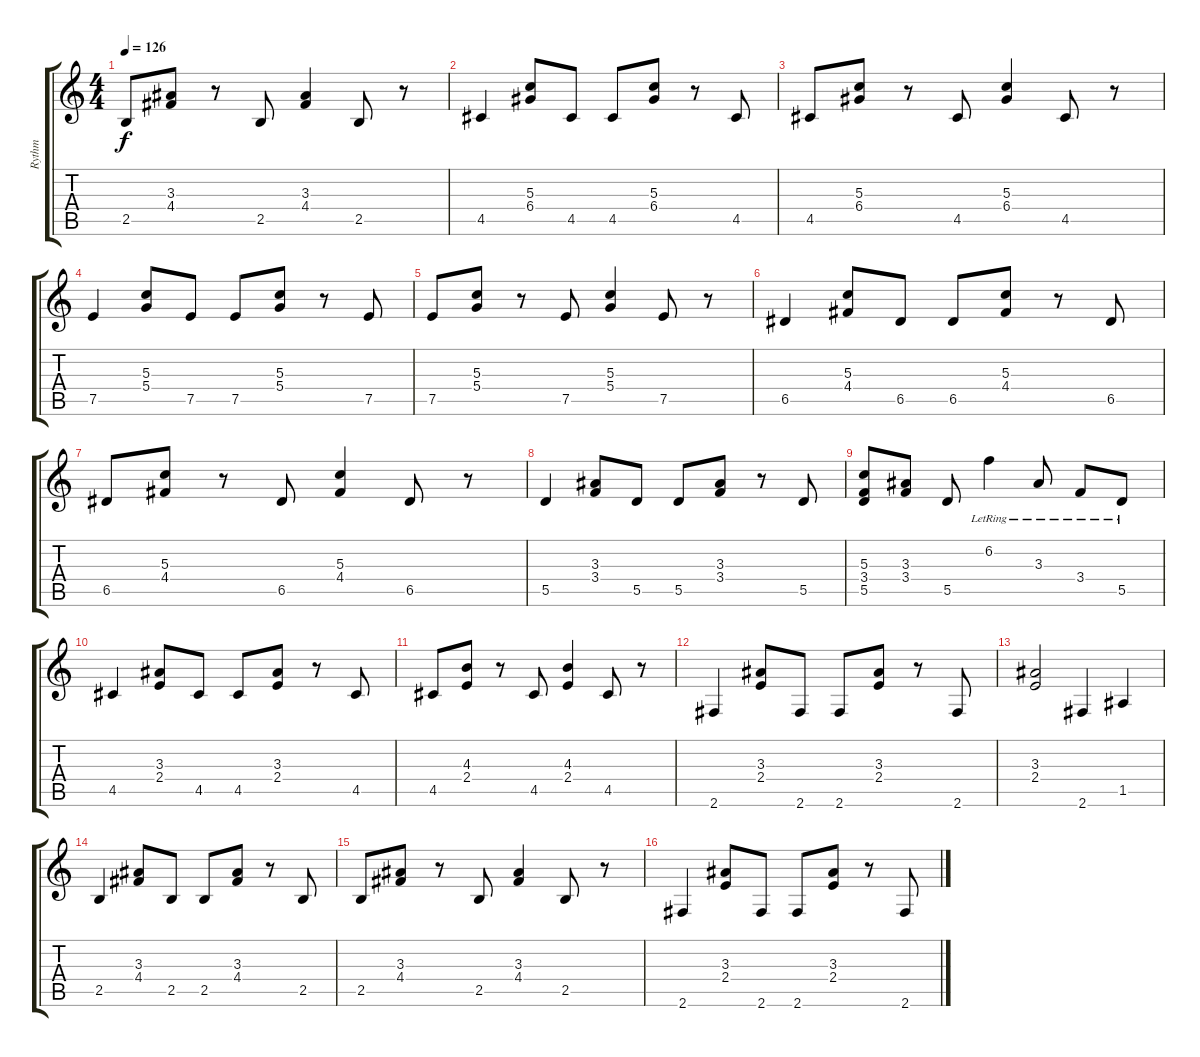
\track ("Rythm" "Rythm") {instrument acousticguitarnylon}
\staff {score tabs}
\tuning (E4 B3 G3 D3 A2 E2) {hide}
\ts (4 4)
\tempo 126
\clef g2
\ks c
2.5.8{dy f} (3.3 4.4).8 r.8 2.5.8 (3.3 4.4).4 2.5.8 r.8 |
4.5.4 (5.3 6.4).8 4.5.8 4.5.8 (5.3 6.4).8 r.8 4.5.8 |
4.5.8 (5.3 6.4).8 r.8 4.5.8 (5.3 6.4).4 4.5.8 r.8 |
7.5.4 (5.3 5.4).8 7.5.8 7.5.8 (5.3 5.4).8 r.8 7.5.8 |
7.5.8 (5.3 5.4).8 r.8 7.5.8 (5.3 5.4).4 7.5.8 r.8 |
6.5.4 (5.3 4.4).8 6.5.8 6.5.8 (5.3 4.4).8 r.8 6.5.8 |
6.5.8 (5.3 4.4).8 r.8 6.5.8 (5.3 4.4).4 6.5.8 r.8 |
5.5.4 (3.3 3.4).8 5.5.8 5.5.8 (3.3 3.4).8 r.8 5.5.8 |
(5.3 3.4 5.5).8 (3.3 3.4).8 5.5.8 6.2{lr}.4 3.3{lr}.8 3.4{lr}.8 5.5{lr}.8 |
4.5.4 (3.3 2.4).8 4.5.8 4.5.8 (3.3 2.4).8 r.8 4.5.8 |
4.5.8 (4.3 2.4).8 r.8 4.5.8 (4.3 2.4).4 4.5.8 r.8 |
2.6.4 (3.3 2.4).8 2.6.8 2.6.8 (3.3 2.4).8 r.8 2.6.8 |
(3.3 2.4).2 2.6.4 1.5.4 |
2.5.4 (3.3 4.4).8 2.5.8 2.5.8 (3.3 4.4).8 r.8 2.5.8 |
2.5.8 (3.3 4.4).8 r.8 2.5.8 (3.3 4.4).4 2.5.8 r.8 |
2.6.4 (3.3 2.4).8 2.6.8 2.6.8 (3.3 2.4).8 r.8 2.6.8
